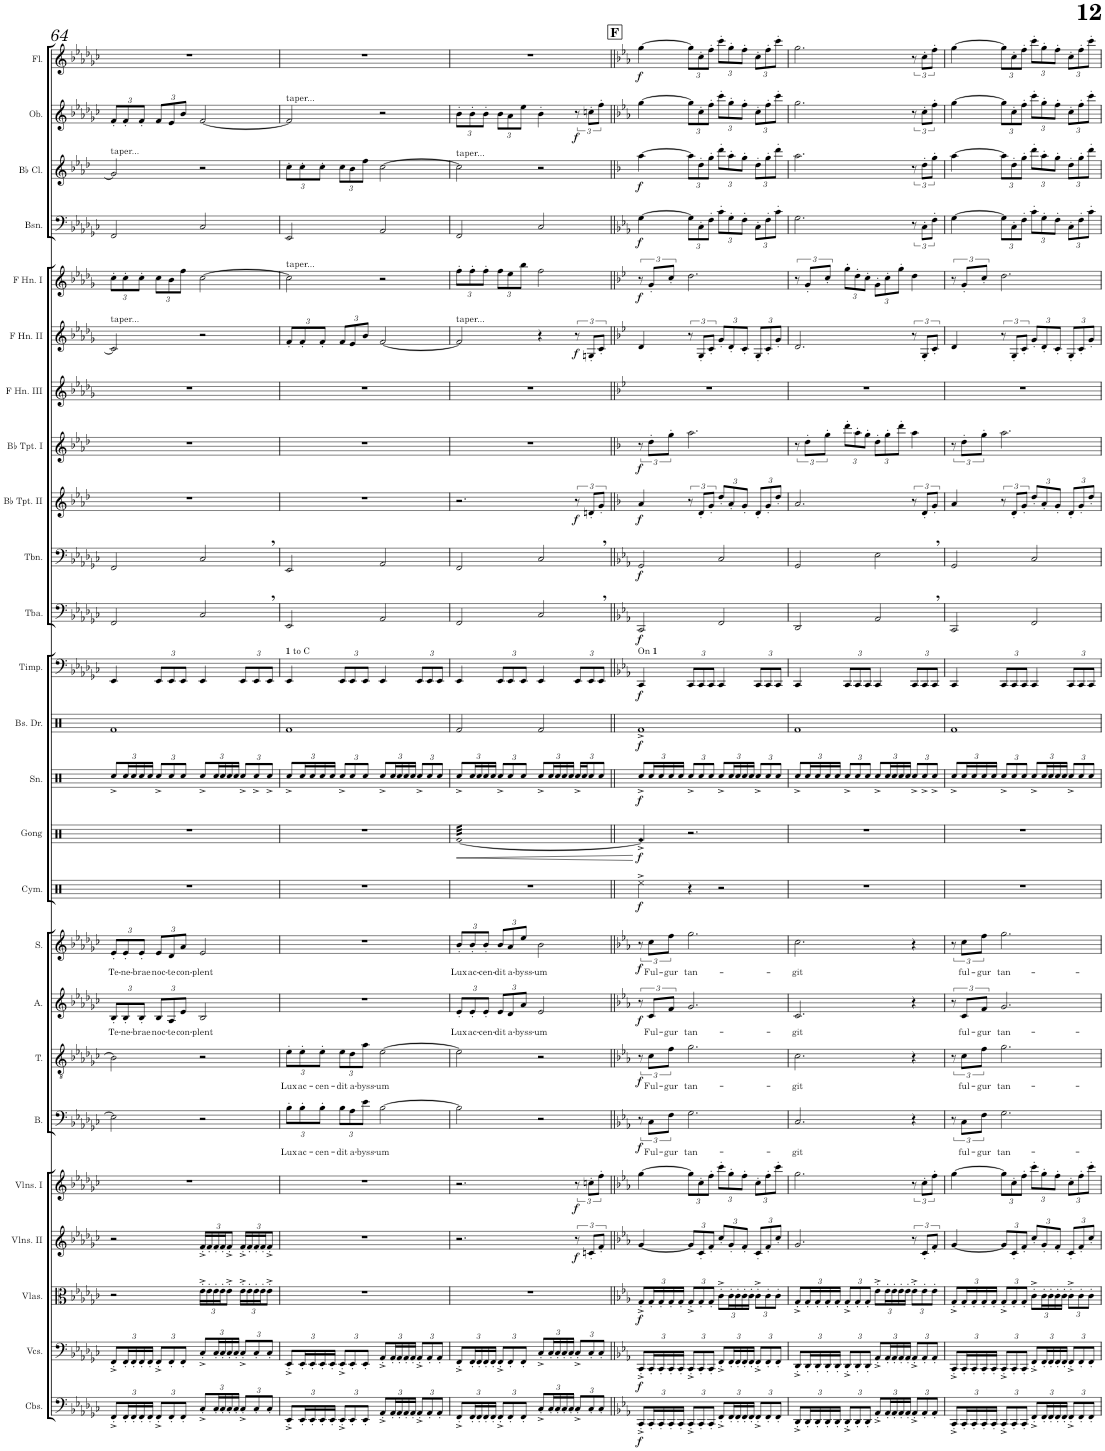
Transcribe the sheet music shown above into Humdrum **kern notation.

**kern	**dynam	**kern	**dynam	**kern	**dynam	**kern	**dynam	**kern	**dynam	**kern	**text	**dynam	**kern	**text	**dynam	**kern	**text	**dynam	**kern	**text	**dynam	**kern	**dynam	**kern	**dynam	**kern	**dynam	**kern	**dynam	**kern	**dynam	**kern	**dynam	**kern	**dynam	**kern	**dynam	**kern	**dynam	**kern	**kern	**dynam	**kern	**dynam	**kern	**dynam	**kern	**dynam	**kern	**dynam	**kern	**dynam
*part25	*part25	*part24	*part24	*part23	*part23	*part22	*part22	*part21	*part21	*part20	*part20	*part20	*part19	*part19	*part19	*part18	*part18	*part18	*part17	*part17	*part17	*part16	*part16	*part15	*part15	*part14	*part14	*part13	*part13	*part12	*part12	*part11	*part11	*part10	*part10	*part9	*part9	*part8	*part8	*part7	*part6	*part6	*part5	*part5	*part4	*part4	*part3	*part3	*part2	*part2	*part1	*part1
*staff25	*staff25	*staff24	*staff24	*staff23	*staff23	*staff22	*staff22	*staff21	*staff21	*staff20	*staff20	*staff20	*staff19	*staff19	*staff19	*staff18	*staff18	*staff18	*staff17	*staff17	*staff17	*staff16	*staff16	*staff15	*staff15	*staff14	*staff14	*staff13	*staff13	*staff12	*staff12	*staff11	*staff11	*staff10	*staff10	*staff9	*staff9	*staff8	*staff8	*staff7	*staff6	*staff6	*staff5	*staff5	*staff4	*staff4	*staff3	*staff3	*staff2	*staff2	*staff1	*staff1
*I"Contrabasses	*	*I"Violoncellos	*	*I"Violas	*	*I"Violins II	*	*I"Violins I	*	*I"Bass	*	*	*I"Tenor	*	*	*I"Alto	*	*	*I"Soprano	*	*	*I"Cymbals	*	*I"Gong	*	*I"Snare Drum	*	*I"Bass Drum	*	*I"Timpani	*	*I"Tuba	*	*I"Trombone	*	*I"Bb Trumpet II	*	*I"Bb Trumpet I	*	*I"F Horn III	*I"F Horn II	*	*I"F Horn I	*	*I"Bassoon	*	*I"Bb Clarinet	*	*I"Oboe	*	*I"Flute	*
*I'Cbs.	*	*I'Vcs.	*	*I'Vlas.	*	*I'Vlns. II	*	*I'Vlns. I	*	*I'B.	*	*	*I'T.	*	*	*I'A.	*	*	*I'S.	*	*	*I'Cym.	*	*I'Gong	*	*I'Sn.	*	*I'Bs. Dr.	*	*I'Timp.	*	*I'Tba.	*	*I'Tbn.	*	*I'Bb Tpt. II	*	*I'Bb Tpt. I	*	*I'F Hn. III	*I'F Hn. II	*	*I'F Hn. I	*	*I'Bsn.	*	*I'Bb Cl.	*	*I'Ob.	*	*I'Fl.	*
!!LO:PB:g=z
*clefF4	*	*clefF4	*	*clefC3	*	*clefG2	*	*clefG2	*	*clefF4	*	*	*clefGv2	*	*	*clefG2	*	*	*clefG2	*	*	*clefX	*	*clefX	*	*clefX	*	*clefX	*	*clefF4	*	*clefF4	*	*clefF4	*	*clefG2	*	*clefG2	*	*clefG2	*clefG2	*	*clefG2	*	*clefF4	*	*clefG2	*	*clefG2	*	*clefG2	*
*Trd7c12	*	*	*	*	*	*	*	*	*	*	*	*	*	*	*	*	*	*	*	*	*	*	*	*	*	*	*	*	*	*	*	*Trd7c12	*	*	*	*Trd1c2	*	*Trd1c2	*	*Trd4c7	*Trd4c7	*	*Trd4c7	*	*	*	*Trd1c2	*	*	*	*	*
*k[b-e-a-d-g-c-]	*	*k[b-e-a-d-g-c-]	*	*k[b-e-a-d-g-c-]	*	*k[b-e-a-d-g-c-]	*	*k[b-e-a-d-g-c-]	*	*k[b-e-a-d-g-c-]	*	*	*k[b-e-a-d-g-c-]	*	*	*k[b-e-a-d-g-c-]	*	*	*k[b-e-a-d-g-c-]	*	*	*k[]	*	*k[]	*	*k[]	*	*k[]	*	*k[b-e-a-d-g-c-]	*	*k[b-e-a-d-g-c-]	*	*k[b-e-a-d-g-c-]	*	*k[b-e-a-d-]	*	*k[b-e-a-d-]	*	*k[b-e-a-d-g-]	*k[b-e-a-d-g-]	*	*k[b-e-a-d-g-]	*	*k[b-e-a-d-g-c-]	*	*k[b-e-a-d-]	*	*k[b-e-a-d-g-c-]	*	*k[b-e-a-d-g-c-]	*
*M4/4	*	*M4/4	*	*M4/4	*	*M4/4	*	*M4/4	*	*M4/4	*	*	*M4/4	*	*	*M4/4	*	*	*M4/4	*	*	*M4/4	*	*M4/4	*	*M4/4	*	*M4/4	*	*M4/4	*	*M4/4	*	*M4/4	*	*M4/4	*	*M4/4	*	*M4/4	*M4/4	*	*M4/4	*	*M4/4	*	*M4/4	*	*M4/4	*	*M4/4	*
*Xbrackettup	*	*Xbrackettup	*	*	*	*	*	*	*	*	*	*	*	*	*	*Xbrackettup	*	*	*	*	*	*	*	*	*	*	*	*	*	*	*	*	*	*	*	*	*	*	*	*	*	*	*	*	*	*	*	*	*	*	*	*
=64	=64	=64	=64	=64	=64	=64	=64	=64	=64	=64	=64	=64	=64	=64	=64	=64	=64	=64	=64	=64	=64	=64	=64	=64	=64	=64	=64	=64	=64	=64	=64	=64	=64	=64	=64	=64	=64	=64	=64	=64	=64	=64	=64	=64	=64	=64	=64	=64	=64	=64	=64	=64
!	!	!	!	!	!	!	!	!	!	!	!	!	!	!	!	!	!LO:LY:b	!	!	!	!	!	!	!	!	!	!	!	!	!	!	!	!	!	!	!	!	!	!	!	!	!	!	!	!	!	!	!	!	!	!	!
*	*	*	*	*	*	*	*	*	*	*	*	*	*	*	*	*	*	*	*Xbrackettup	*	*	*	*	*	*	*	*	*	*	*	*	*	*	*	*	*	*	*	*	*	*	*	*	*	*	*	*	*	*	*	*	*
!	!	!	!	!	!	!	!	!	!	!	!	!	!	!	!	!	!	!	!	!LO:LY:b	!	!	!	!	!	!	!	!	!	!	!	!	!	!	!	!	!	!	!	!	!	!	!	!	!	!	!	!	!	!	!	!
*	*	*	*	*	*	*	*	*	*	*	*	*	*	*	*	*	*	*	*	*	*	*	*	*	*	*Xbrackettup	*	*	*	*	*	*	*	*	*	*	*	*	*	*	*	*	*Xbrackettup	*	*	*	*	*	*Xbrackettup	*	*	*
!	!	!	!	!	!	!	!	!	!	!	!	!	!	!	!	!	!	!	!	!	!	!	!	!	!	!	!	!	!	!	!	!	!	!	!	!	!	!	!	!	!	!	!	!	!	!	!LO:TX:a:t=taper...	!	!	!	!	!
!	!	!	!	!	!	!	!	!	!	!	!	!	!	!	!	!	!	!	!	!	!	!	!	!	!	!	!	!	!	!	!	!	!	!	!	!	!	!	!	!	!LO:TX:a:t=taper...	!	!	!	!	!	!	!	!	!	!	!
12FF'^/L	.	12FF'^/L	.	2r	.	2r	.	1r	.	2E-\]	.	.	2B-\]	.	.	12B-'/L	Te-	.	12e-'/L	Te-	.	1r	.	1r	.	12Rcc^/L	.	1Rf	.	4EE-/	.	2FF/	.	2FF/	.	1r	.	1r	.	1r	2c/]	.	12cc'\L	.	2FF/	.	2g/]	.	12f'/L	.	1r	.
!	!	!	!	!	!	!	!	!	!	!	!	!	!	!	!	!	!LO:LY:b	!	!	!LO:LY:b	!	!	!	!	!	!	!	!	!	!	!	!	!	!	!	!	!	!	!	!	!	!	!	!	!	!	!	!	!	!	!	!
24FF'/L	.	24FF'/L	.	.	.	.	.	.	.	.	.	.	.	.	.	12B-'/	-ne-	.	12e-'/	-ne-	.	.	.	.	.	24Rcc/L	.	.	.	.	.	.	.	.	.	.	.	.	.	.	.	.	12cc'\	.	.	.	.	.	12f'/	.	.	.
24FF'/	.	24FF'/	.	.	.	.	.	.	.	.	.	.	.	.	.	.	.	.	.	.	.	.	.	.	.	24Rcc/	.	.	.	.	.	.	.	.	.	.	.	.	.	.	.	.	.	.	.	.	.	.	.	.	.	.
!	!	!	!	!	!	!	!	!	!	!	!	!	!	!	!	!	!LO:LY:b	!	!	!LO:LY:b	!	!	!	!	!	!	!	!	!	!	!	!	!	!	!	!	!	!	!	!	!	!	!	!	!	!	!	!	!	!	!	!
24FF'/	.	24FF'/	.	.	.	.	.	.	.	.	.	.	.	.	.	12B-'/J	-brae	.	12e-'/J	-brae	.	.	.	.	.	24Rcc/	.	.	.	.	.	.	.	.	.	.	.	.	.	.	.	.	12cc'\J	.	.	.	.	.	12f'/J	.	.	.
24FF'/JJ	.	24FF'/JJ	.	.	.	.	.	.	.	.	.	.	.	.	.	.	.	.	.	.	.	.	.	.	.	24Rcc/JJ	.	.	.	.	.	.	.	.	.	.	.	.	.	.	.	.	.	.	.	.	.	.	.	.	.	.
!	!	!	!	!	!	!	!	!	!	!	!	!	!	!	!	!	!LO:LY:b	!	!	!LO:LY:b	!	!	!	!	!	!	!	!	!	!	!	!	!	!	!	!	!	!	!	!	!	!	!	!	!	!	!	!	!	!	!	!
*	*	*	*	*	*	*	*	*	*	*	*	*	*	*	*	*	*	*	*	*	*	*	*	*	*	*	*	*	*	*Xbrackettup	*	*	*	*	*	*	*	*	*	*	*	*	*	*	*	*	*	*	*	*	*	*
12FF'^/L	.	12FF'^/L	.	.	.	.	.	.	.	.	.	.	.	.	.	12B-/L	noc-	.	12e-/L	noc-	.	.	.	.	.	12Rcc^/L	.	.	.	12EE-/L	.	.	.	.	.	.	.	.	.	.	.	.	12cc\L	.	.	.	.	.	12f/L	.	.	.
!	!	!	!	!	!	!	!	!	!	!	!	!	!	!	!	!	!LO:LY:b	!	!	!LO:LY:b	!	!	!	!	!	!	!	!	!	!	!	!	!	!	!	!	!	!	!	!	!	!	!	!	!	!	!	!	!	!	!	!
12FF'/	.	12FF'/	.	.	.	.	.	.	.	.	.	.	.	.	.	12A-/	-te	.	12d-/	-te	.	.	.	.	.	12Rcc/	.	.	.	12EE-/	.	.	.	.	.	.	.	.	.	.	.	.	12b-\	.	.	.	.	.	12e-/	.	.	.
!	!	!	!	!	!	!	!	!	!	!	!	!	!	!	!	!	!LO:LY:b	!	!	!LO:LY:b	!	!	!	!	!	!	!	!	!	!	!	!	!	!	!	!	!	!	!	!	!	!	!	!	!	!	!	!	!	!	!	!
12FF'/J	.	12FF'/J	.	.	.	.	.	.	.	.	.	.	.	.	.	12e-/J	con-	.	12a-/J	con-	.	.	.	.	.	12Rcc/J	.	.	.	12EE-/J	.	.	.	.	.	.	.	.	.	.	.	.	12ff\J	.	.	.	.	.	12b-/J	.	.	.
*	*	*	*	*Xbrackettup	*	*Xbrackettup	*	*	*	*	*	*	*	*	*	*	*	*	*	*	*	*	*	*	*	*	*	*	*	*	*	*	*	*	*	*	*	*	*	*	*	*	*	*	*	*	*	*	*	*	*	*
!	!	!	!	!	!	!	!	!	!	!	!	!	!	!	!	!	!LO:LY:b	!	!	!LO:LY:b	!	!	!	!	!	!	!	!	!	!	!	!	!	!	!	!	!	!	!	!	!	!	!	!	!	!	!	!	!	!	!	!
12C-'^/L	.	12C-'^/L	.	24e-'^\LL	.	24f'^/LL	.	.	.	2r	.	.	2r	.	.	2B-/	-plent	.	2e-/	-plent	.	.	.	.	.	12Rcc^/L	.	.	.	4EE-/	.	2C-,/	.	2C-,/	.	.	.	.	.	.	2r	.	[2cc\	.	2C-/	.	2r	.	[2f/	.	.	.
.	.	.	.	24e-'\	.	24f'/	.	.	.	.	.	.	.	.	.	.	.	.	.	.	.	.	.	.	.	.	.	.	.	.	.	.	.	.	.	.	.	.	.	.	.	.	.	.	.	.	.	.	.	.	.	.
24C-'/L	.	24C-'/L	.	24e-'\	.	24f'/	.	.	.	.	.	.	.	.	.	.	.	.	.	.	.	.	.	.	.	24Rcc/L	.	.	.	.	.	.	.	.	.	.	.	.	.	.	.	.	.	.	.	.	.	.	.	.	.	.
24C-'/	.	24C-'/	.	24e-'\J	.	24f'/J	.	.	.	.	.	.	.	.	.	.	.	.	.	.	.	.	.	.	.	24Rcc/	.	.	.	.	.	.	.	.	.	.	.	.	.	.	.	.	.	.	.	.	.	.	.	.	.	.
24C-'/	.	24C-'/	.	12e-'^\J	.	12f'^/J	.	.	.	.	.	.	.	.	.	.	.	.	.	.	.	.	.	.	.	24Rcc/	.	.	.	.	.	.	.	.	.	.	.	.	.	.	.	.	.	.	.	.	.	.	.	.	.	.
24C-'/JJ	.	24C-'/JJ	.	.	.	.	.	.	.	.	.	.	.	.	.	.	.	.	.	.	.	.	.	.	.	24Rcc/JJ	.	.	.	.	.	.	.	.	.	.	.	.	.	.	.	.	.	.	.	.	.	.	.	.	.	.
12C-'^/L	.	12C-'^/L	.	24e-'^\LL	.	24f'^/LL	.	.	.	.	.	.	.	.	.	.	.	.	.	.	.	.	.	.	.	12Rcc^/L	.	.	.	12EE-/L	.	.	.	.	.	.	.	.	.	.	.	.	.	.	.	.	.	.	.	.	.	.
.	.	.	.	24e-'\	.	24f'/	.	.	.	.	.	.	.	.	.	.	.	.	.	.	.	.	.	.	.	.	.	.	.	.	.	.	.	.	.	.	.	.	.	.	.	.	.	.	.	.	.	.	.	.	.	.
12C-'/	.	12C-'/	.	24e-'\	.	24f'/	.	.	.	.	.	.	.	.	.	.	.	.	.	.	.	.	.	.	.	12Rcc^/	.	.	.	12EE-/	.	.	.	.	.	.	.	.	.	.	.	.	.	.	.	.	.	.	.	.	.	.
.	.	.	.	24e-'\J	.	24f'/J	.	.	.	.	.	.	.	.	.	.	.	.	.	.	.	.	.	.	.	.	.	.	.	.	.	.	.	.	.	.	.	.	.	.	.	.	.	.	.	.	.	.	.	.	.	.
12C-'/J	.	12C-'/J	.	12e-'^\J	.	12f'^/J	.	.	.	.	.	.	.	.	.	.	.	.	.	.	.	.	.	.	.	12Rcc^/J	.	.	.	12EE-/J	.	.	.	.	.	.	.	.	.	.	.	.	.	.	.	.	.	.	.	.	.	.
=65	=65	=65	=65	=65	=65	=65	=65	=65	=65	=65	=65	=65	=65	=65	=65	=65	=65	=65	=65	=65	=65	=65	=65	=65	=65	=65	=65	=65	=65	=65	=65	=65	=65	=65	=65	=65	=65	=65	=65	=65	=65	=65	=65	=65	=65	=65	=65	=65	=65	=65	=65	=65
*	*	*	*	*	*	*	*	*	*	*Xbrackettup	*	*	*	*	*	*	*	*	*	*	*	*	*	*	*	*	*	*	*	*	*	*	*	*	*	*	*	*	*	*	*	*	*	*	*	*	*	*	*	*	*	*
!	!	!	!	!	!	!	!	!	!	!	!LO:LY:b	!	!	!	!	!	!	!	!	!	!	!	!	!	!	!	!	!	!	!	!	!	!	!	!	!	!	!	!	!	!	!	!	!	!	!	!	!	!	!	!	!
*	*	*	*	*	*	*	*	*	*	*	*	*	*Xbrackettup	*	*	*	*	*	*	*	*	*	*	*	*	*	*	*	*	*	*	*	*	*	*	*	*	*	*	*	*	*	*	*	*	*	*	*	*	*	*	*
!	!	!	!	!	!	!	!	!	!	!	!	!	!	!LO:LY:b	!	!	!	!	!	!	!	!	!	!	!	!	!	!	!	!	!	!	!	!	!	!	!	!	!	!	!	!	!	!	!	!	!	!	!	!	!	!
*	*	*	*	*	*	*	*	*	*	*	*	*	*	*	*	*	*	*	*	*	*	*	*	*	*	*	*	*	*	*	*	*	*	*	*	*	*	*	*	*	*Xbrackettup	*	*	*	*	*	*Xbrackettup	*	*	*	*	*
!	!	!	!	!	!	!	!	!	!	!	!	!	!	!	!	!	!	!	!	!	!	!	!	!	!	!	!	!	!	!	!	!	!	!	!	!	!	!	!	!	!	!	!	!	!	!	!	!	!LO:TX:a:t=taper...	!	!	!
!	!	!	!	!	!	!	!	!	!	!	!	!	!	!	!	!	!	!	!	!	!	!	!	!	!	!	!	!	!	!	!	!	!	!	!	!	!	!	!	!	!	!	!LO:TX:a:t=taper...	!	!	!	!	!	!	!	!	!
!	!	!	!	!	!	!	!	!	!	!	!	!	!	!	!	!	!	!	!	!	!	!	!	!	!	!	!	!	!	!LO:TX:a:B:t=1	!	!	!	!	!	!	!	!	!	!	!	!	!	!	!	!	!	!	!	!	!	!
!	!	!	!	!	!	!	!	!	!	!	!	!	!	!	!	!	!	!	!	!	!	!	!	!	!	!	!	!	!	!LO:TX:a:t=to C	!	!	!	!	!	!	!	!	!	!	!	!	!	!	!	!	!	!	!	!	!	!
12EE-'^/L	.	12EE-'^/L	.	1r	.	1r	.	1r	.	12B-'\L	Lux	.	12e-'\L	Lux	.	1r	.	.	1r	.	.	1r	.	1r	.	12Rcc^/L	.	1Rf	.	4EE-/	.	2EE-/	.	2EE-/	.	1r	.	1r	.	1r	12f'/L	.	2cc\]	.	2EE-/	.	12cc'\L	.	2f/]	.	1r	.
!	!	!	!	!	!	!	!	!	!	!	!LO:LY:b	!	!	!LO:LY:b	!	!	!	!	!	!	!	!	!	!	!	!	!	!	!	!	!	!	!	!	!	!	!	!	!	!	!	!	!	!	!	!	!	!	!	!	!	!
24EE-'/L	.	24EE-'/L	.	.	.	.	.	.	.	12B-'\	ac-	.	12e-'\	ac-	.	.	.	.	.	.	.	.	.	.	.	24Rcc/L	.	.	.	.	.	.	.	.	.	.	.	.	.	.	12f'/	.	.	.	.	.	12cc'\	.	.	.	.	.
24EE-'/	.	24EE-'/	.	.	.	.	.	.	.	.	.	.	.	.	.	.	.	.	.	.	.	.	.	.	.	24Rcc/	.	.	.	.	.	.	.	.	.	.	.	.	.	.	.	.	.	.	.	.	.	.	.	.	.	.
!	!	!	!	!	!	!	!	!	!	!	!LO:LY:b	!	!	!LO:LY:b	!	!	!	!	!	!	!	!	!	!	!	!	!	!	!	!	!	!	!	!	!	!	!	!	!	!	!	!	!	!	!	!	!	!	!	!	!	!
24EE-'/	.	24EE-'/	.	.	.	.	.	.	.	12B-'\J	-cen-	.	12e-'\J	-cen-	.	.	.	.	.	.	.	.	.	.	.	24Rcc/	.	.	.	.	.	.	.	.	.	.	.	.	.	.	12f'/J	.	.	.	.	.	12cc'\J	.	.	.	.	.
24EE-'/JJ	.	24EE-'/JJ	.	.	.	.	.	.	.	.	.	.	.	.	.	.	.	.	.	.	.	.	.	.	.	24Rcc/JJ	.	.	.	.	.	.	.	.	.	.	.	.	.	.	.	.	.	.	.	.	.	.	.	.	.	.
!	!	!	!	!	!	!	!	!	!	!	!LO:LY:b	!	!	!LO:LY:b	!	!	!	!	!	!	!	!	!	!	!	!	!	!	!	!	!	!	!	!	!	!	!	!	!	!	!	!	!	!	!	!	!	!	!	!	!	!
12EE-'^/L	.	12EE-'^/L	.	.	.	.	.	.	.	12B-\L	-dit	.	12e-\L	-dit	.	.	.	.	.	.	.	.	.	.	.	12Rcc^/L	.	.	.	12EE-/L	.	.	.	.	.	.	.	.	.	.	12f/L	.	.	.	.	.	12cc\L	.	.	.	.	.
!	!	!	!	!	!	!	!	!	!	!	!LO:LY:b	!	!	!LO:LY:b	!	!	!	!	!	!	!	!	!	!	!	!	!	!	!	!	!	!	!	!	!	!	!	!	!	!	!	!	!	!	!	!	!	!	!	!	!	!
12EE-'/	.	12EE-'/	.	.	.	.	.	.	.	12A-\	a-	.	12d-\	a-	.	.	.	.	.	.	.	.	.	.	.	12Rcc/	.	.	.	12EE-/	.	.	.	.	.	.	.	.	.	.	12e-/	.	.	.	.	.	12b-\	.	.	.	.	.
!	!	!	!	!	!	!	!	!	!	!	!LO:LY:b	!	!	!LO:LY:b	!	!	!	!	!	!	!	!	!	!	!	!	!	!	!	!	!	!	!	!	!	!	!	!	!	!	!	!	!	!	!	!	!	!	!	!	!	!
12EE-'/J	.	12EE-'/J	.	.	.	.	.	.	.	12e-\J	-byss-	.	12a-\J	-byss-	.	.	.	.	.	.	.	.	.	.	.	12Rcc/J	.	.	.	12EE-/J	.	.	.	.	.	.	.	.	.	.	12b-/J	.	.	.	.	.	12ff\J	.	.	.	.	.
!	!	!	!	!	!	!	!	!	!	!	!LO:LY:b	!	!	!LO:LY:b	!	!	!	!	!	!	!	!	!	!	!	!	!	!	!	!	!	!	!	!	!	!	!	!	!	!	!	!	!	!	!	!	!	!	!	!	!	!
12AA-'^/L	.	12AA-'^/L	.	.	.	.	.	.	.	[2B-\	-um	.	[2e-\	-um	.	.	.	.	.	.	.	.	.	.	.	12Rcc^/L	.	.	.	4EE-/	.	2AA-/	.	2AA-/	.	.	.	.	.	.	[2f/	.	2r	.	2AA-/	.	[2cc\	.	2r	.	.	.
24AA-'/L	.	24AA-'/L	.	.	.	.	.	.	.	.	.	.	.	.	.	.	.	.	.	.	.	.	.	.	.	24Rcc/L	.	.	.	.	.	.	.	.	.	.	.	.	.	.	.	.	.	.	.	.	.	.	.	.	.	.
24AA-'/	.	24AA-'/	.	.	.	.	.	.	.	.	.	.	.	.	.	.	.	.	.	.	.	.	.	.	.	24Rcc/	.	.	.	.	.	.	.	.	.	.	.	.	.	.	.	.	.	.	.	.	.	.	.	.	.	.
24AA-'/	.	24AA-'/	.	.	.	.	.	.	.	.	.	.	.	.	.	.	.	.	.	.	.	.	.	.	.	24Rcc/	.	.	.	.	.	.	.	.	.	.	.	.	.	.	.	.	.	.	.	.	.	.	.	.	.	.
24AA-'/JJ	.	24AA-'/JJ	.	.	.	.	.	.	.	.	.	.	.	.	.	.	.	.	.	.	.	.	.	.	.	24Rcc/JJ	.	.	.	.	.	.	.	.	.	.	.	.	.	.	.	.	.	.	.	.	.	.	.	.	.	.
12AA-'^/L	.	12AA-'^/L	.	.	.	.	.	.	.	.	.	.	.	.	.	.	.	.	.	.	.	.	.	.	.	12Rcc^/L	.	.	.	12EE-/L	.	.	.	.	.	.	.	.	.	.	.	.	.	.	.	.	.	.	.	.	.	.
12AA-'/	.	12AA-'/	.	.	.	.	.	.	.	.	.	.	.	.	.	.	.	.	.	.	.	.	.	.	.	12Rcc/	.	.	.	12EE-/	.	.	.	.	.	.	.	.	.	.	.	.	.	.	.	.	.	.	.	.	.	.
12AA-'/J	.	12AA-'/J	.	.	.	.	.	.	.	.	.	.	.	.	.	.	.	.	.	.	.	.	.	.	.	12Rcc/J	.	.	.	12EE-/J	.	.	.	.	.	.	.	.	.	.	.	.	.	.	.	.	.	.	.	.	.	.
=66	=66	=66	=66	=66	=66	=66	=66	=66	=66	=66	=66	=66	=66	=66	=66	=66	=66	=66	=66	=66	=66	=66	=66	=66	=66	=66	=66	=66	=66	=66	=66	=66	=66	=66	=66	=66	=66	=66	=66	=66	=66	=66	=66	=66	=66	=66	=66	=66	=66	=66	=66	=66
!	!	!	!	!	!	!	!	!	!	!	!	!	!	!	!	!	!	!	!	!	!	!	!	!	!	!	!	!	!	!	!	!	!	!	!	!	!	!	!	!	!	!	!	!	!	!	!LO:TX:a:t=taper...	!	!	!	!	!
!	!	!	!	!	!	!	!	!	!	!	!	!	!	!	!	!	!	!	!	!	!	!	!	!	!	!	!	!	!	!	!	!	!	!	!	!	!	!	!	!	!LO:TX:a:t=taper...	!	!	!	!	!	!	!	!	!	!	!
!	!	!	!	!	!	!	!	!	!	!	!	!	!	!	!	!	!LO:LY:b	!	!	!LO:LY:b	!	!	!	!LO:N:head=diamond	!LO:HP:b	!	!	!	!	!	!	!	!	!	!	!	!	!	!	!	!	!	!	!	!	!	!	!	!	!	!	!
*	*	*	*	*	*	*	*	*	*	*	*	*	*	*	*	*	*	*	*	*	*	*	*	*tremolo	*	*	*	*	*	*	*	*	*	*	*	*	*	*	*	*	*	*	*	*	*	*	*	*	*	*	*	*
12FF'^/L	.	12FF'^/L	.	1r	.	2.r	.	2.r	.	2B-\]	.	.	2e-\]	.	.	12e-'/L	Lux	.	12b-'</L	Lux	.	1r	.	[32RfLLL	<	12Rcc^/L	.	2Rf/	.	4EE-/	.	2FF/	.	2FF/	.	2.r	.	1r	.	1r	2f/]	.	12ff'\L	.	2FF/	.	2cc\]	.	12b-'\L	.	1r	.
.	.	.	.	.	.	.	.	.	.	.	.	.	.	.	.	.	.	.	.	.	.	.	.	32Rf	.	.	.	.	.	.	.	.	.	.	.	.	.	.	.	.	.	.	.	.	.	.	.	.	.	.	.	.
.	.	.	.	.	.	.	.	.	.	.	.	.	.	.	.	.	.	.	.	.	.	.	.	32Rf	.	.	.	.	.	.	.	.	.	.	.	.	.	.	.	.	.	.	.	.	.	.	.	.	.	.	.	.
!	!	!	!	!	!	!	!	!	!	!	!	!	!	!	!	!	!LO:LY:b	!	!	!LO:LY:b	!	!	!	!	!	!	!	!	!	!	!	!	!	!	!	!	!	!	!	!	!	!	!	!	!	!	!	!	!	!	!	!
24FF'/L	.	24FF'/L	.	.	.	.	.	.	.	.	.	.	.	.	.	12e-'/	ac-	.	12b-'</	ac-	.	.	.	.	.	24Rcc/L	.	.	.	.	.	.	.	.	.	.	.	.	.	.	.	.	12ff'\	.	.	.	.	.	12b-'\	.	.	.
.	.	.	.	.	.	.	.	.	.	.	.	.	.	.	.	.	.	.	.	.	.	.	.	32Rf	.	.	.	.	.	.	.	.	.	.	.	.	.	.	.	.	.	.	.	.	.	.	.	.	.	.	.	.
24FF'/	.	24FF'/	.	.	.	.	.	.	.	.	.	.	.	.	.	.	.	.	.	.	.	.	.	32Rf	.	24Rcc/	.	.	.	.	.	.	.	.	.	.	.	.	.	.	.	.	.	.	.	.	.	.	.	.	.	.
.	.	.	.	.	.	.	.	.	.	.	.	.	.	.	.	.	.	.	.	.	.	.	.	32Rf	.	.	.	.	.	.	.	.	.	.	.	.	.	.	.	.	.	.	.	.	.	.	.	.	.	.	.	.
!	!	!	!	!	!	!	!	!	!	!	!	!	!	!	!	!	!LO:LY:b	!	!	!LO:LY:b	!	!	!	!	!	!	!	!	!	!	!	!	!	!	!	!	!	!	!	!	!	!	!	!	!	!	!	!	!	!	!	!
24FF'/	.	24FF'/	.	.	.	.	.	.	.	.	.	.	.	.	.	12e-'/J	-cen-	.	12b-'</J	-cen-	.	.	.	.	.	24Rcc/	.	.	.	.	.	.	.	.	.	.	.	.	.	.	.	.	12ff'\J	.	.	.	.	.	12b-'\J	.	.	.
.	.	.	.	.	.	.	.	.	.	.	.	.	.	.	.	.	.	.	.	.	.	.	.	32Rf	.	.	.	.	.	.	.	.	.	.	.	.	.	.	.	.	.	.	.	.	.	.	.	.	.	.	.	.
24FF'/JJ	.	24FF'/JJ	.	.	.	.	.	.	.	.	.	.	.	.	.	.	.	.	.	.	.	.	.	.	.	24Rcc/JJ	.	.	.	.	.	.	.	.	.	.	.	.	.	.	.	.	.	.	.	.	.	.	.	.	.	.
.	.	.	.	.	.	.	.	.	.	.	.	.	.	.	.	.	.	.	.	.	.	.	.	32Rf	.	.	.	.	.	.	.	.	.	.	.	.	.	.	.	.	.	.	.	.	.	.	.	.	.	.	.	.
!	!	!	!	!	!	!	!	!	!	!	!	!	!	!	!	!	!LO:LY:b	!	!	!LO:LY:b	!	!	!	!	!	!	!	!	!	!	!	!	!	!	!	!	!	!	!	!	!	!	!	!	!	!	!	!	!	!	!	!
12FF'^/L	.	12FF'^/L	.	.	.	.	.	.	.	.	.	.	.	.	.	12e-/L	-dit	.	12b-/L	-dit	.	.	.	32Rf	.	12Rcc^/L	.	.	.	12EE-/L	.	.	.	.	.	.	.	.	.	.	.	.	12ff\L	.	.	.	.	.	12b-\L	.	.	.
.	.	.	.	.	.	.	.	.	.	.	.	.	.	.	.	.	.	.	.	.	.	.	.	32Rf	.	.	.	.	.	.	.	.	.	.	.	.	.	.	.	.	.	.	.	.	.	.	.	.	.	.	.	.
.	.	.	.	.	.	.	.	.	.	.	.	.	.	.	.	.	.	.	.	.	.	.	.	32Rf	.	.	.	.	.	.	.	.	.	.	.	.	.	.	.	.	.	.	.	.	.	.	.	.	.	.	.	.
!	!	!	!	!	!	!	!	!	!	!	!	!	!	!	!	!	!LO:LY:b	!	!	!LO:LY:b	!	!	!	!	!	!	!	!	!	!	!	!	!	!	!	!	!	!	!	!	!	!	!	!	!	!	!	!	!	!	!	!
12FF'/	.	12FF'/	.	.	.	.	.	.	.	.	.	.	.	.	.	12d-/	a-	.	12a-/	a-	.	.	.	.	.	12Rcc/	.	.	.	12EE-/	.	.	.	.	.	.	.	.	.	.	.	.	12ee-\	.	.	.	.	.	12a-\	.	.	.
.	.	.	.	.	.	.	.	.	.	.	.	.	.	.	.	.	.	.	.	.	.	.	.	32Rf	.	.	.	.	.	.	.	.	.	.	.	.	.	.	.	.	.	.	.	.	.	.	.	.	.	.	.	.
.	.	.	.	.	.	.	.	.	.	.	.	.	.	.	.	.	.	.	.	.	.	.	.	32Rf	.	.	.	.	.	.	.	.	.	.	.	.	.	.	.	.	.	.	.	.	.	.	.	.	.	.	.	.
.	.	.	.	.	.	.	.	.	.	.	.	.	.	.	.	.	.	.	.	.	.	.	.	32Rf	.	.	.	.	.	.	.	.	.	.	.	.	.	.	.	.	.	.	.	.	.	.	.	.	.	.	.	.
!	!	!	!	!	!	!	!	!	!	!	!	!	!	!	!	!	!LO:LY:b	!	!	!LO:LY:b	!	!	!	!	!	!	!	!	!	!	!	!	!	!	!	!	!	!	!	!	!	!	!	!	!	!	!	!	!	!	!	!
12FF'/J	.	12FF'/J	.	.	.	.	.	.	.	.	.	.	.	.	.	12a-/J	-byss-	.	12ee-/J	-byss-	.	.	.	.	.	12Rcc/J	.	.	.	12EE-/J	.	.	.	.	.	.	.	.	.	.	.	.	12bb-\J	.	.	.	.	.	12ee-\J	.	.	.
.	.	.	.	.	.	.	.	.	.	.	.	.	.	.	.	.	.	.	.	.	.	.	.	32Rf	.	.	.	.	.	.	.	.	.	.	.	.	.	.	.	.	.	.	.	.	.	.	.	.	.	.	.	.
.	.	.	.	.	.	.	.	.	.	.	.	.	.	.	.	.	.	.	.	.	.	.	.	32Rf	.	.	.	.	.	.	.	.	.	.	.	.	.	.	.	.	.	.	.	.	.	.	.	.	.	.	.	.
!	!	!	!	!	!	!	!	!	!	!	!	!	!	!	!	!	!LO:LY:b	!	!	!LO:LY:b	!	!	!	!	!	!	!	!	!	!	!	!	!	!	!	!	!	!	!	!	!	!	!	!	!	!	!	!	!	!	!	!
12C-'^/L	.	12C-'^/L	.	.	.	.	.	.	.	2r	.	.	2r	.	.	2e-/	-um	.	2b-\	-um	.	.	.	32Rf	.	12Rcc^/L	.	2Rf/	.	4EE-/	.	2C-,/	.	2C-,/	.	.	.	.	.	.	4r	.	2ff\	.	2C-/	.	2r	.	4b-'\	.	.	.
.	.	.	.	.	.	.	.	.	.	.	.	.	.	.	.	.	.	.	.	.	.	.	.	32Rf	.	.	.	.	.	.	.	.	.	.	.	.	.	.	.	.	.	.	.	.	.	.	.	.	.	.	.	.
.	.	.	.	.	.	.	.	.	.	.	.	.	.	.	.	.	.	.	.	.	.	.	.	32Rf	.	.	.	.	.	.	.	.	.	.	.	.	.	.	.	.	.	.	.	.	.	.	.	.	.	.	.	.
24C-'/L	.	24C-'/L	.	.	.	.	.	.	.	.	.	.	.	.	.	.	.	.	.	.	.	.	.	.	.	24Rcc/L	.	.	.	.	.	.	.	.	.	.	.	.	.	.	.	.	.	.	.	.	.	.	.	.	.	.
.	.	.	.	.	.	.	.	.	.	.	.	.	.	.	.	.	.	.	.	.	.	.	.	32Rf	.	.	.	.	.	.	.	.	.	.	.	.	.	.	.	.	.	.	.	.	.	.	.	.	.	.	.	.
24C-'/	.	24C-'/	.	.	.	.	.	.	.	.	.	.	.	.	.	.	.	.	.	.	.	.	.	32Rf	.	24Rcc/	.	.	.	.	.	.	.	.	.	.	.	.	.	.	.	.	.	.	.	.	.	.	.	.	.	.
.	.	.	.	.	.	.	.	.	.	.	.	.	.	.	.	.	.	.	.	.	.	.	.	32Rf	.	.	.	.	.	.	.	.	.	.	.	.	.	.	.	.	.	.	.	.	.	.	.	.	.	.	.	.
24C-'/	.	24C-'/	.	.	.	.	.	.	.	.	.	.	.	.	.	.	.	.	.	.	.	.	.	.	.	24Rcc/	.	.	.	.	.	.	.	.	.	.	.	.	.	.	.	.	.	.	.	.	.	.	.	.	.	.
.	.	.	.	.	.	.	.	.	.	.	.	.	.	.	.	.	.	.	.	.	.	.	.	32Rf	.	.	.	.	.	.	.	.	.	.	.	.	.	.	.	.	.	.	.	.	.	.	.	.	.	.	.	.
24C-'/JJ	.	24C-'/JJ	.	.	.	.	.	.	.	.	.	.	.	.	.	.	.	.	.	.	.	.	.	.	.	24Rcc/JJ	.	.	.	.	.	.	.	.	.	.	.	.	.	.	.	.	.	.	.	.	.	.	.	.	.	.
.	.	.	.	.	.	.	.	.	.	.	.	.	.	.	.	.	.	.	.	.	.	.	.	32Rf	.	.	.	.	.	.	.	.	.	.	.	.	.	.	.	.	.	.	.	.	.	.	.	.	.	.	.	.
*	*	*	*	*	*	*brackettup	*	*	*	*	*	*	*	*	*	*	*	*	*	*	*	*	*	*	*	*	*	*	*	*	*	*	*	*	*	*	*	*	*	*	*brackettup	*	*	*	*	*	*	*	*brackettup	*	*	*
!	!	!	!	!	!	!	!LO:DY:b	!	!LO:DY:b	!	!	!	!	!	!	!	!	!	!	!	!	!	!	!	!	!	!	!	!	!	!	!	!	!	!	!	!LO:DY:b	!	!	!	!	!LO:DY:b	!	!	!	!	!	!	!	!LO:DY:b	!	!
12C-'^/L	.	12C-'^/L	.	.	.	12r	f	12r	f	.	.	.	.	.	.	.	.	.	.	.	.	.	.	32Rf	.	24Rcc^/LL	.	.	.	12EE-/L	.	.	.	.	.	12r	f	.	.	.	12r	f	.	.	.	.	.	.	12r	f	.	.
.	.	.	.	.	.	.	.	.	.	.	.	.	.	.	.	.	.	.	.	.	.	.	.	32Rf	.	.	.	.	.	.	.	.	.	.	.	.	.	.	.	.	.	.	.	.	.	.	.	.	.	.	.	.
.	.	.	.	.	.	.	.	.	.	.	.	.	.	.	.	.	.	.	.	.	.	.	.	.	.	24Rcc/J	.	.	.	.	.	.	.	.	.	.	.	.	.	.	.	.	.	.	.	.	.	.	.	.	.	.
.	.	.	.	.	.	.	.	.	.	.	.	.	.	.	.	.	.	.	.	.	.	.	.	32Rf	.	.	.	.	.	.	.	.	.	.	.	.	.	.	.	.	.	.	.	.	.	.	.	.	.	.	.	.
12C-'/	.	12C-'/	.	.	.	12cn'/L	.	12ccn'\L	.	.	.	.	.	.	.	.	.	.	.	.	.	.	.	.	.	12Rcc/	.	.	.	12EE-/	.	.	.	.	.	12dn'/L	.	.	.	.	12Gn'/L	.	.	.	.	.	.	.	12ccn'\L	.	.	.
.	.	.	.	.	.	.	.	.	.	.	.	.	.	.	.	.	.	.	.	.	.	.	.	32Rf	.	.	.	.	.	.	.	.	.	.	.	.	.	.	.	.	.	.	.	.	.	.	.	.	.	.	.	.
.	.	.	.	.	.	.	.	.	.	.	.	.	.	.	.	.	.	.	.	.	.	.	.	32Rf	.	.	.	.	.	.	.	.	.	.	.	.	.	.	.	.	.	.	.	.	.	.	.	.	.	.	.	.
.	.	.	.	.	.	.	.	.	.	.	.	.	.	.	.	.	.	.	.	.	.	.	.	32Rf	.	.	.	.	.	.	.	.	.	.	.	.	.	.	.	.	.	.	.	.	.	.	.	.	.	.	.	.
12C-'/J	.	12C-'/J	.	.	.	12f'/J	.	12ff'\J	.	.	.	.	.	.	.	.	.	.	.	.	.	.	.	.	.	12Rcc/J	.	.	.	12EE-/J	.	.	.	.	.	12g'/J	.	.	.	.	12c'/J	.	.	.	.	.	.	.	12ff'\J	.	.	.
.	.	.	.	.	.	.	.	.	.	.	.	.	.	.	.	.	.	.	.	.	.	.	.	32Rf	.	.	.	.	.	.	.	.	.	.	.	.	.	.	.	.	.	.	.	.	.	.	.	.	.	.	.	.
.	.	.	.	.	.	.	.	.	.	.	.	.	.	.	.	.	.	.	.	.	.	.	.	32RfJJJ	.	.	.	.	.	.	.	.	.	.	.	.	.	.	.	.	.	.	.	.	.	.	.	.	.	.	.	.
*	*	*	*	*	*	*	*	*	*	*	*	*	*	*	*	*	*	*	*	*	*	*	*	*Xtremolo	*	*	*	*	*	*	*	*	*	*	*	*	*	*	*	*	*	*	*	*	*	*	*	*	*	*	*	*
.	.	.	.	.	.	.	.	.	.	.	.	.	.	.	.	.	.	.	.	.	.	.	.	.	[	.	.	.	.	.	.	.	.	.	.	.	.	.	.	.	.	.	.	.	.	.	.	.	.	.	.	.
!!LO:REH:place=s1:a:B:cj:fs=14:t=F
=67||	=67||	=67||	=67||	=67||	=67||	=67||	=67||	=67||	=67||	=67||	=67||	=67||	=67||	=67||	=67||	=67||	=67||	=67||	=67||	=67||	=67||	=67||	=67||	=67||	=67||	=67||	=67||	=67||	=67||	=67||	=67||	=67||	=67||	=67||	=67||	=67||	=67||	=67||	=67||	=67||	=67||	=67||	=67||	=67||	=67||	=67||	=67||	=67||	=67||	=67||	=67||	=67||
*k[b-e-a-]	*	*k[b-e-a-]	*	*k[b-e-a-]	*	*k[b-e-a-]	*	*k[b-e-a-]	*	*k[b-e-a-]	*	*	*k[b-e-a-]	*	*	*k[b-e-a-]	*	*	*k[b-e-a-]	*	*	*	*	*	*	*	*	*	*	*k[b-e-a-]	*	*k[b-e-a-]	*	*k[b-e-a-]	*	*k[b-]	*	*k[b-]	*	*k[b-e-]	*k[b-e-]	*	*k[b-e-]	*	*k[b-e-a-]	*	*k[b-]	*	*k[b-e-a-]	*	*k[b-e-a-]	*
*	*	*	*	*	*	*	*	*	*	*brackettup	*	*	*brackettup	*	*	*brackettup	*	*	*brackettup	*	*	*	*	*	*	*	*	*	*	*	*	*	*	*	*	*	*	*	*	*	*	*	*	*	*	*	*	*	*	*	*	*
!	!	!	!	!	!	!	!	!	!	!	!	!	!	!	!	!	!	!	!	!	!	!	!	!LO:N:head=diamond	!	!	!	!	!	!	!	!	!	!	!	!	!	!	!	!	!	!	!	!	!	!	!	!	!	!	!	!
*	*	*	*	*	*	*	*	*	*	*	*	*	*	*	*	*	*	*	*	*	*	*	*	*	*	*	*	*	*	*	*	*	*	*	*	*	*	*	*	*	*	*	*brackettup	*	*	*	*	*	*	*	*	*
!	!	!	!	!	!	!	!	!	!	!	!	!	!	!	!	!	!	!	!	!	!	!	!	!	!	!	!	!	!	!LO:TX:a:t=On	!	!	!	!	!	!	!	!	!	!	!	!	!	!	!	!	!	!	!	!	!	!
!	!	!	!	!	!	!	!	!	!	!	!	!	!	!	!	!	!	!	!	!	!	!	!	!	!	!	!	!	!	!LO:TX:a:B:t=1	!	!	!	!	!	!	!	!	!	!	!	!	!	!	!	!	!	!	!	!	!	!
!	!LO:DY:b	!	!LO:DY:b	!	!LO:DY:b	!	!	!	!	!	!	!LO:DY:b	!	!	!LO:DY:b	!	!	!LO:DY:b	!	!	!LO:DY:b	!	!LO:DY:b	!	!LO:DY:b	!	!LO:DY:b	!	!LO:DY:b	!	!LO:DY:b	!	!LO:DY:b	!	!LO:DY:b	!	!LO:DY:b	!	!LO:DY:b	!	!	!	!	!LO:DY:b	!	!LO:DY:b	!	!LO:DY:b	!	!	!	!LO:DY:b
12CC'^/L	f	12CC'^/L	f	12G'^/L	f	[4g/	.	[4gg\	.	12r	.	f	12r	.	f	12r	.	f	12r	.	f	4Ree^\	f	4Rf^/]	f	12Rcc^/L	f	1Rf^	f	4CC/	f	2CC/	f	2GG/	f	4a/	f	12r	f	1r	4d/	.	12r	f	[4G\	f	[4aa\	f	[4gg\	.	[4gg\	f
!	!	!	!	!	!	!	!	!	!	!	!LO:LY:b	!	!	!LO:LY:b	!	!	!LO:LY:b	!	!	!LO:LY:b	!	!	!	!	!	!	!	!	!	!	!	!	!	!	!	!	!	!	!	!	!	!	!	!	!	!	!	!	!	!	!	!
24CC'/L	.	24CC'/L	.	24G'/L	.	.	.	.	.	12C\L	Ful-	.	12c\L	Ful-	.	12c/L	Ful-	.	12cc\L	Ful-	.	.	.	.	.	24Rcc/L	.	.	.	.	.	.	.	.	.	.	.	12dd'\L	.	.	.	.	12g'/L	.	.	.	.	.	.	.	.	.
24CC'/	.	24CC'/	.	24G'/	.	.	.	.	.	.	.	.	.	.	.	.	.	.	.	.	.	.	.	.	.	24Rcc/	.	.	.	.	.	.	.	.	.	.	.	.	.	.	.	.	.	.	.	.	.	.	.	.	.	.
!	!	!	!	!	!	!	!	!	!	!	!LO:LY:b	!	!	!LO:LY:b	!	!	!LO:LY:b	!	!	!LO:LY:b	!	!	!	!	!	!	!	!	!	!	!	!	!	!	!	!	!	!	!	!	!	!	!	!	!	!	!	!	!	!	!	!
24CC'/	.	24CC'/	.	24G'/	.	.	.	.	.	12F\J	-gur	.	12f\J	-gur	.	12f/J	-gur	.	12ff\J	-gur	.	.	.	.	.	24Rcc/	.	.	.	.	.	.	.	.	.	.	.	12gg'\J	.	.	.	.	12cc'/J	.	.	.	.	.	.	.	.	.
24CC'/JJ	.	24CC'/JJ	.	24G'/JJ	.	.	.	.	.	.	.	.	.	.	.	.	.	.	.	.	.	.	.	.	.	24Rcc/JJ	.	.	.	.	.	.	.	.	.	.	.	.	.	.	.	.	.	.	.	.	.	.	.	.	.	.
*	*	*	*	*	*	*Xbrackettup	*	*Xbrackettup	*	*	*	*	*	*	*	*	*	*	*	*	*	*	*	*	*	*	*	*	*	*	*	*	*	*	*	*	*	*	*	*	*	*	*	*	*	*	*	*	*	*	*	*
!	!	!	!	!	!	!	!	!	!	!	!LO:LY:b	!	!	!LO:LY:b	!	!	!LO:LY:b	!	!	!LO:LY:b	!	!	!	!	!	!	!	!	!	!	!	!	!	!	!	!	!	!	!	!	!	!	!	!	!	!	!	!	!	!	!	!
*	*	*	*	*	*	*	*	*	*	*	*	*	*	*	*	*	*	*	*	*	*	*	*	*	*	*	*	*	*	*	*	*	*	*	*	*	*	*	*	*	*	*	*	*	*Xbrackettup	*	*	*	*Xbrackettup	*	*Xbrackettup	*
12CC'^/L	.	12CC'^/L	.	12G'^/L	.	12g/L]	.	12gg\L]	.	2.G\	tan-	.	2.g\	tan-	.	2.g/	tan-	.	2.gg\	tan-	.	4r	.	2.r	.	12Rcc^/L	.	.	.	12CC/L	.	.	.	.	.	12r	.	2.aa\	.	.	12r	.	2.dd\	.	12G\L]	.	12aa\L]	.	12gg\L]	.	12gg\L]	.
12CC'/	.	12CC'/	.	12G'/	.	12c'/	.	12cc'\	.	.	.	.	.	.	.	.	.	.	.	.	.	.	.	.	.	12Rcc/	.	.	.	12CC/	.	.	.	.	.	12d'/L	.	.	.	.	12G'/L	.	.	.	12C'\	.	12dd'\	.	12cc'\	.	12cc'\	.
12CC'/J	.	12CC'/J	.	12G'/J	.	12f'/J	.	12ff'\J	.	.	.	.	.	.	.	.	.	.	.	.	.	.	.	.	.	12Rcc/J	.	.	.	12CC/J	.	.	.	.	.	12g'/J	.	.	.	.	12c'/J	.	.	.	12F'\J	.	12gg'\J	.	12ff'\J	.	12ff'\J	.
*	*	*	*	*	*	*	*	*	*	*	*	*	*	*	*	*	*	*	*	*	*	*	*	*	*	*	*	*	*	*	*	*	*	*	*	*Xbrackettup	*	*	*	*	*Xbrackettup	*	*	*	*	*	*	*	*	*	*	*
12FF'^/L	.	12FF'^/L	.	12c'^\L	.	12cc'/L	.	12ccc'\L	.	.	.	.	.	.	.	.	.	.	.	.	.	2r	.	.	.	12Rcc^/L	.	.	.	4CC/	.	2FF/	.	2C/	.	12dd'/L	.	.	.	.	12g'/L	.	.	.	12c'\L	.	12ddd'\L	.	12ccc'\L	.	12ccc'\L	.
24FF'/L	.	24FF'/L	.	24c'\L	.	12g'/	.	12gg'\	.	.	.	.	.	.	.	.	.	.	.	.	.	.	.	.	.	24Rcc/L	.	.	.	.	.	.	.	.	.	12a'/	.	.	.	.	12d'/	.	.	.	12G'\	.	12aa'\	.	12gg'\	.	12gg'\	.
24FF'/	.	24FF'/	.	24c'\	.	.	.	.	.	.	.	.	.	.	.	.	.	.	.	.	.	.	.	.	.	24Rcc/	.	.	.	.	.	.	.	.	.	.	.	.	.	.	.	.	.	.	.	.	.	.	.	.	.	.
24FF'/	.	24FF'/	.	24c'\	.	12f'/J	.	12ff'\J	.	.	.	.	.	.	.	.	.	.	.	.	.	.	.	.	.	24Rcc/	.	.	.	.	.	.	.	.	.	12g'/J	.	.	.	.	12c'/J	.	.	.	12F'\J	.	12gg'\J	.	12ff'\J	.	12ff'\J	.
24FF'/JJ	.	24FF'/JJ	.	24c'\JJ	.	.	.	.	.	.	.	.	.	.	.	.	.	.	.	.	.	.	.	.	.	24Rcc/JJ	.	.	.	.	.	.	.	.	.	.	.	.	.	.	.	.	.	.	.	.	.	.	.	.	.	.
12FF'^/L	.	12FF'^/L	.	12c'^\L	.	12c'/L	.	12cc'\L	.	.	.	.	.	.	.	.	.	.	.	.	.	.	.	.	.	12Rcc^/L	.	.	.	12CC/L	.	.	.	.	.	12d'/L	.	.	.	.	12G'/L	.	.	.	12C'\L	.	12dd'\L	.	12cc'\L	.	12cc'\L	.
12FF'/	.	12FF'/	.	12c'\	.	12f'/	.	12ff'\	.	.	.	.	.	.	.	.	.	.	.	.	.	.	.	.	.	12Rcc/	.	.	.	12CC/	.	.	.	.	.	12g'/	.	.	.	.	12c'/	.	.	.	12F'\	.	12gg'\	.	12ff'\	.	12ff'\	.
12FF'/J	.	12FF'/J	.	12c'\J	.	12cc'/J	.	12ccc'\J	.	.	.	.	.	.	.	.	.	.	.	.	.	.	.	.	.	12Rcc/J	.	.	.	12CC/J	.	.	.	.	.	12dd'/J	.	.	.	.	12g'/J	.	.	.	12c'\J	.	12ddd'\J	.	12ccc'\J	.	12ccc'\J	.
=68	=68	=68	=68	=68	=68	=68	=68	=68	=68	=68	=68	=68	=68	=68	=68	=68	=68	=68	=68	=68	=68	=68	=68	=68	=68	=68	=68	=68	=68	=68	=68	=68	=68	=68	=68	=68	=68	=68	=68	=68	=68	=68	=68	=68	=68	=68	=68	=68	=68	=68	=68	=68
!	!	!	!	!	!	!	!	!	!	!	!LO:LY:b	!	!	!LO:LY:b	!	!	!LO:LY:b	!	!	!LO:LY:b	!	!	!	!	!	!	!	!	!	!	!	!	!	!	!	!	!	!	!	!	!	!	!	!	!	!	!	!	!	!	!	!
12DD'^/L	.	12DD'^/L	.	12G'^/L	.	2.g/	.	2.gg\	.	2.C/	-git	.	2.c\	-git	.	2.c/	-git	.	2.cc\	-git	.	1r	.	1r	.	12Rcc^/L	.	1Rf	.	4CC/	.	2DD/	.	2GG/	.	2.a/	.	12r	.	1r	2.d/	.	12r	.	2.G\	.	2.aa\	.	2.gg\	.	2.gg\	.
24DD'/L	.	24DD'/L	.	24G'/L	.	.	.	.	.	.	.	.	.	.	.	.	.	.	.	.	.	.	.	.	.	24Rcc/L	.	.	.	.	.	.	.	.	.	.	.	12dd'\L	.	.	.	.	12g'/L	.	.	.	.	.	.	.	.	.
24DD'/	.	24DD'/	.	24G'/	.	.	.	.	.	.	.	.	.	.	.	.	.	.	.	.	.	.	.	.	.	24Rcc/	.	.	.	.	.	.	.	.	.	.	.	.	.	.	.	.	.	.	.	.	.	.	.	.	.	.
24DD'/	.	24DD'/	.	24G'/	.	.	.	.	.	.	.	.	.	.	.	.	.	.	.	.	.	.	.	.	.	24Rcc/	.	.	.	.	.	.	.	.	.	.	.	12gg'\J	.	.	.	.	12cc'/J	.	.	.	.	.	.	.	.	.
24DD'/JJ	.	24DD'/JJ	.	24G'/JJ	.	.	.	.	.	.	.	.	.	.	.	.	.	.	.	.	.	.	.	.	.	24Rcc/JJ	.	.	.	.	.	.	.	.	.	.	.	.	.	.	.	.	.	.	.	.	.	.	.	.	.	.
*	*	*	*	*	*	*	*	*	*	*	*	*	*	*	*	*	*	*	*	*	*	*	*	*	*	*	*	*	*	*	*	*	*	*	*	*	*	*Xbrackettup	*	*	*	*	*Xbrackettup	*	*	*	*	*	*	*	*	*
12DD'^/L	.	12DD'^/L	.	12G'^/L	.	.	.	.	.	.	.	.	.	.	.	.	.	.	.	.	.	.	.	.	.	12Rcc^/L	.	.	.	12CC/L	.	.	.	.	.	.	.	12ddd'\L	.	.	.	.	12gg'\L	.	.	.	.	.	.	.	.	.
12DD'/	.	12DD'/	.	12G'/	.	.	.	.	.	.	.	.	.	.	.	.	.	.	.	.	.	.	.	.	.	12Rcc/	.	.	.	12CC/	.	.	.	.	.	.	.	12aa'\	.	.	.	.	12dd'\	.	.	.	.	.	.	.	.	.
12DD'/J	.	12DD'/J	.	12G'/J	.	.	.	.	.	.	.	.	.	.	.	.	.	.	.	.	.	.	.	.	.	12Rcc/J	.	.	.	12CC/J	.	.	.	.	.	.	.	12gg'\J	.	.	.	.	12cc'\J	.	.	.	.	.	.	.	.	.
12AA-'^/L	.	12AA-'^/L	.	12e-'^\L	.	.	.	.	.	.	.	.	.	.	.	.	.	.	.	.	.	.	.	.	.	12Rcc^/L	.	.	.	4CC/	.	2AA-,/	.	2E-,\	.	.	.	12dd'\L	.	.	.	.	12g'\L	.	.	.	.	.	.	.	.	.
24AA-'/L	.	24AA-'/L	.	24e-'\L	.	.	.	.	.	.	.	.	.	.	.	.	.	.	.	.	.	.	.	.	.	24Rcc/L	.	.	.	.	.	.	.	.	.	.	.	12gg'\	.	.	.	.	12cc'\	.	.	.	.	.	.	.	.	.
24AA-'/	.	24AA-'/	.	24e-'\	.	.	.	.	.	.	.	.	.	.	.	.	.	.	.	.	.	.	.	.	.	24Rcc/	.	.	.	.	.	.	.	.	.	.	.	.	.	.	.	.	.	.	.	.	.	.	.	.	.	.
24AA-'/	.	24AA-'/	.	24e-'\	.	.	.	.	.	.	.	.	.	.	.	.	.	.	.	.	.	.	.	.	.	24Rcc/	.	.	.	.	.	.	.	.	.	.	.	12ddd'\J	.	.	.	.	12gg'\J	.	.	.	.	.	.	.	.	.
24AA-'/JJ	.	24AA-'/JJ	.	24e-'\JJ	.	.	.	.	.	.	.	.	.	.	.	.	.	.	.	.	.	.	.	.	.	24Rcc/JJ	.	.	.	.	.	.	.	.	.	.	.	.	.	.	.	.	.	.	.	.	.	.	.	.	.	.
*	*	*	*	*	*	*brackettup	*	*brackettup	*	*	*	*	*	*	*	*	*	*	*	*	*	*	*	*	*	*	*	*	*	*	*	*	*	*	*	*brackettup	*	*	*	*	*brackettup	*	*	*	*brackettup	*	*brackettup	*	*brackettup	*	*brackettup	*
12AA-'^/L	.	12AA-'^/L	.	12e-'^\L	.	12r	.	12r	.	4r	.	.	4r	.	.	4r	.	.	4r	.	.	.	.	.	.	12Rcc^/L	.	.	.	12CC/L	.	.	.	.	.	12r	.	4aa\	.	.	12r	.	4dd\	.	12r	.	12r	.	12r	.	12r	.
12AA-'/	.	12AA-'/	.	12e-'\	.	12c'/L	.	12cc'\L	.	.	.	.	.	.	.	.	.	.	.	.	.	.	.	.	.	12Rcc^/	.	.	.	12CC/	.	.	.	.	.	12d'/L	.	.	.	.	12G'/L	.	.	.	12C'\L	.	12dd'\L	.	12cc'\L	.	12cc'\L	.
12AA-'/J	.	12AA-'/J	.	12e-'\J	.	12f'/J	.	12ff'\J	.	.	.	.	.	.	.	.	.	.	.	.	.	.	.	.	.	12Rcc^/J	.	.	.	12CC/J	.	.	.	.	.	12g'/J	.	.	.	.	12c'/J	.	.	.	12F'\J	.	12gg'\J	.	12ff'\J	.	12ff'\J	.
=69	=69	=69	=69	=69	=69	=69	=69	=69	=69	=69	=69	=69	=69	=69	=69	=69	=69	=69	=69	=69	=69	=69	=69	=69	=69	=69	=69	=69	=69	=69	=69	=69	=69	=69	=69	=69	=69	=69	=69	=69	=69	=69	=69	=69	=69	=69	=69	=69	=69	=69	=69	=69
*	*	*	*	*	*	*	*	*	*	*	*	*	*	*	*	*	*	*	*	*	*	*	*	*	*	*	*	*	*	*	*	*	*	*	*	*	*	*brackettup	*	*	*	*	*brackettup	*	*	*	*	*	*	*	*	*
12CC'^/L	.	12CC'^/L	.	12G'^/L	.	[4g/	.	[4gg\	.	12r	.	.	12r	.	.	12r	.	.	12r	.	.	1r	.	1r	.	12Rcc^/L	.	1Rf	.	4CC/	.	2CC/	.	2GG/	.	4a/	.	12r	.	1r	4d/	.	12r	.	[4G\	.	[4aa\	.	[4gg\	.	[4gg\	.
!	!	!	!	!	!	!	!	!	!	!	!LO:LY:b	!	!	!LO:LY:b	!	!	!LO:LY:b	!	!	!LO:LY:b	!	!	!	!	!	!	!	!	!	!	!	!	!	!	!	!	!	!	!	!	!	!	!	!	!	!	!	!	!	!	!	!
24CC'/L	.	24CC'/L	.	24G'/L	.	.	.	.	.	12C\L	ful-	.	12c\L	ful-	.	12c/L	ful-	.	12cc\L	ful-	.	.	.	.	.	24Rcc/L	.	.	.	.	.	.	.	.	.	.	.	12dd'\L	.	.	.	.	12g'/L	.	.	.	.	.	.	.	.	.
24CC'/	.	24CC'/	.	24G'/	.	.	.	.	.	.	.	.	.	.	.	.	.	.	.	.	.	.	.	.	.	24Rcc/	.	.	.	.	.	.	.	.	.	.	.	.	.	.	.	.	.	.	.	.	.	.	.	.	.	.
!	!	!	!	!	!	!	!	!	!	!	!LO:LY:b	!	!	!LO:LY:b	!	!	!LO:LY:b	!	!	!LO:LY:b	!	!	!	!	!	!	!	!	!	!	!	!	!	!	!	!	!	!	!	!	!	!	!	!	!	!	!	!	!	!	!	!
24CC'/	.	24CC'/	.	24G'/	.	.	.	.	.	12F\J	-gur	.	12f\J	-gur	.	12f/J	-gur	.	12ff\J	-gur	.	.	.	.	.	24Rcc/	.	.	.	.	.	.	.	.	.	.	.	12gg'\J	.	.	.	.	12cc'/J	.	.	.	.	.	.	.	.	.
24CC'/JJ	.	24CC'/JJ	.	24G'/JJ	.	.	.	.	.	.	.	.	.	.	.	.	.	.	.	.	.	.	.	.	.	24Rcc/JJ	.	.	.	.	.	.	.	.	.	.	.	.	.	.	.	.	.	.	.	.	.	.	.	.	.	.
*	*	*	*	*	*	*Xbrackettup	*	*Xbrackettup	*	*	*	*	*	*	*	*	*	*	*	*	*	*	*	*	*	*	*	*	*	*	*	*	*	*	*	*	*	*	*	*	*	*	*	*	*	*	*	*	*	*	*	*
!	!	!	!	!	!	!	!	!	!	!	!LO:LY:b	!	!	!LO:LY:b	!	!	!LO:LY:b	!	!	!LO:LY:b	!	!	!	!	!	!	!	!	!	!	!	!	!	!	!	!	!	!	!	!	!	!	!	!	!	!	!	!	!	!	!	!
*	*	*	*	*	*	*	*	*	*	*	*	*	*	*	*	*	*	*	*	*	*	*	*	*	*	*	*	*	*	*	*	*	*	*	*	*	*	*	*	*	*	*	*	*	*Xbrackettup	*	*Xbrackettup	*	*Xbrackettup	*	*Xbrackettup	*
12CC'^/L	.	12CC'^/L	.	12G'^/L	.	12g/L]	.	12gg\L]	.	2.G\	tan-	.	2.g\	tan-	.	2.g/	tan-	.	2.gg\	tan-	.	.	.	.	.	12Rcc^/L	.	.	.	12CC/L	.	.	.	.	.	12r	.	2.aa\	.	.	12r	.	2.dd\	.	12G\L]	.	12aa\L]	.	12gg\L]	.	12gg\L]	.
12CC'/	.	12CC'/	.	12G'/	.	12c'/	.	12cc'\	.	.	.	.	.	.	.	.	.	.	.	.	.	.	.	.	.	12Rcc/	.	.	.	12CC/	.	.	.	.	.	12d'/L	.	.	.	.	12G'/L	.	.	.	12C'\	.	12dd'\	.	12cc'\	.	12cc'\	.
12CC'/J	.	12CC'/J	.	12G'/J	.	12f'/J	.	12ff'\J	.	.	.	.	.	.	.	.	.	.	.	.	.	.	.	.	.	12Rcc/J	.	.	.	12CC/J	.	.	.	.	.	12g'/J	.	.	.	.	12c'/J	.	.	.	12F'\J	.	12gg'\J	.	12ff'\J	.	12ff'\J	.
*	*	*	*	*	*	*	*	*	*	*	*	*	*	*	*	*	*	*	*	*	*	*	*	*	*	*	*	*	*	*	*	*	*	*	*	*Xbrackettup	*	*	*	*	*Xbrackettup	*	*	*	*	*	*	*	*	*	*	*
12FF'^/L	.	12FF'^/L	.	12c'^\L	.	12cc'/L	.	12ccc'\L	.	.	.	.	.	.	.	.	.	.	.	.	.	.	.	.	.	12Rcc^/L	.	.	.	4CC/	.	2FF/	.	2C/	.	12dd'/L	.	.	.	.	12g'/L	.	.	.	12c'\L	.	12ddd'\L	.	12ccc'\L	.	12ccc'\L	.
24FF'/L	.	24FF'/L	.	24c'\L	.	12g'/	.	12gg'\	.	.	.	.	.	.	.	.	.	.	.	.	.	.	.	.	.	24Rcc/L	.	.	.	.	.	.	.	.	.	12a'/	.	.	.	.	12d'/	.	.	.	12G'\	.	12aa'\	.	12gg'\	.	12gg'\	.
24FF'/	.	24FF'/	.	24c'\	.	.	.	.	.	.	.	.	.	.	.	.	.	.	.	.	.	.	.	.	.	24Rcc/	.	.	.	.	.	.	.	.	.	.	.	.	.	.	.	.	.	.	.	.	.	.	.	.	.	.
24FF'/	.	24FF'/	.	24c'\	.	12f'/J	.	12ff'\J	.	.	.	.	.	.	.	.	.	.	.	.	.	.	.	.	.	24Rcc/	.	.	.	.	.	.	.	.	.	12g'/J	.	.	.	.	12c'/J	.	.	.	12F'\J	.	12gg'\J	.	12ff'\J	.	12ff'\J	.
24FF'/JJ	.	24FF'/JJ	.	24c'\JJ	.	.	.	.	.	.	.	.	.	.	.	.	.	.	.	.	.	.	.	.	.	24Rcc/JJ	.	.	.	.	.	.	.	.	.	.	.	.	.	.	.	.	.	.	.	.	.	.	.	.	.	.
12FF'^/L	.	12FF'^/L	.	12c'^\L	.	12c'/L	.	12cc'\L	.	.	.	.	.	.	.	.	.	.	.	.	.	.	.	.	.	12Rcc^/L	.	.	.	12CC/L	.	.	.	.	.	12d'/L	.	.	.	.	12G'/L	.	.	.	12C'\L	.	12dd'\L	.	12cc'\L	.	12cc'\L	.
12FF'/	.	12FF'/	.	12c'\	.	12f'/	.	12ff'\	.	.	.	.	.	.	.	.	.	.	.	.	.	.	.	.	.	12Rcc/	.	.	.	12CC/	.	.	.	.	.	12g'/	.	.	.	.	12c'/	.	.	.	12F'\	.	12gg'\	.	12ff'\	.	12ff'\	.
12FF'/J	.	12FF'/J	.	12c'\J	.	12cc'/J	.	12ccc'\J	.	.	.	.	.	.	.	.	.	.	.	.	.	.	.	.	.	12Rcc/J	.	.	.	12CC/J	.	.	.	.	.	12dd'/J	.	.	.	.	12g'/J	.	.	.	12c'\J	.	12ddd'\J	.	12ccc'\J	.	12ccc'\J	.
=	=	=	=	=	=	=	=	=	=	=	=	=	=	=	=	=	=	=	=	=	=	=	=	=	=	=	=	=	=	=	=	=	=	=	=	=	=	=	=	=	=	=	=	=	=	=	=	=	=	=	=	=
*-	*-	*-	*-	*-	*-	*-	*-	*-	*-	*-	*-	*-	*-	*-	*-	*-	*-	*-	*-	*-	*-	*-	*-	*-	*-	*-	*-	*-	*-	*-	*-	*-	*-	*-	*-	*-	*-	*-	*-	*-	*-	*-	*-	*-	*-	*-	*-	*-	*-	*-	*-	*-
